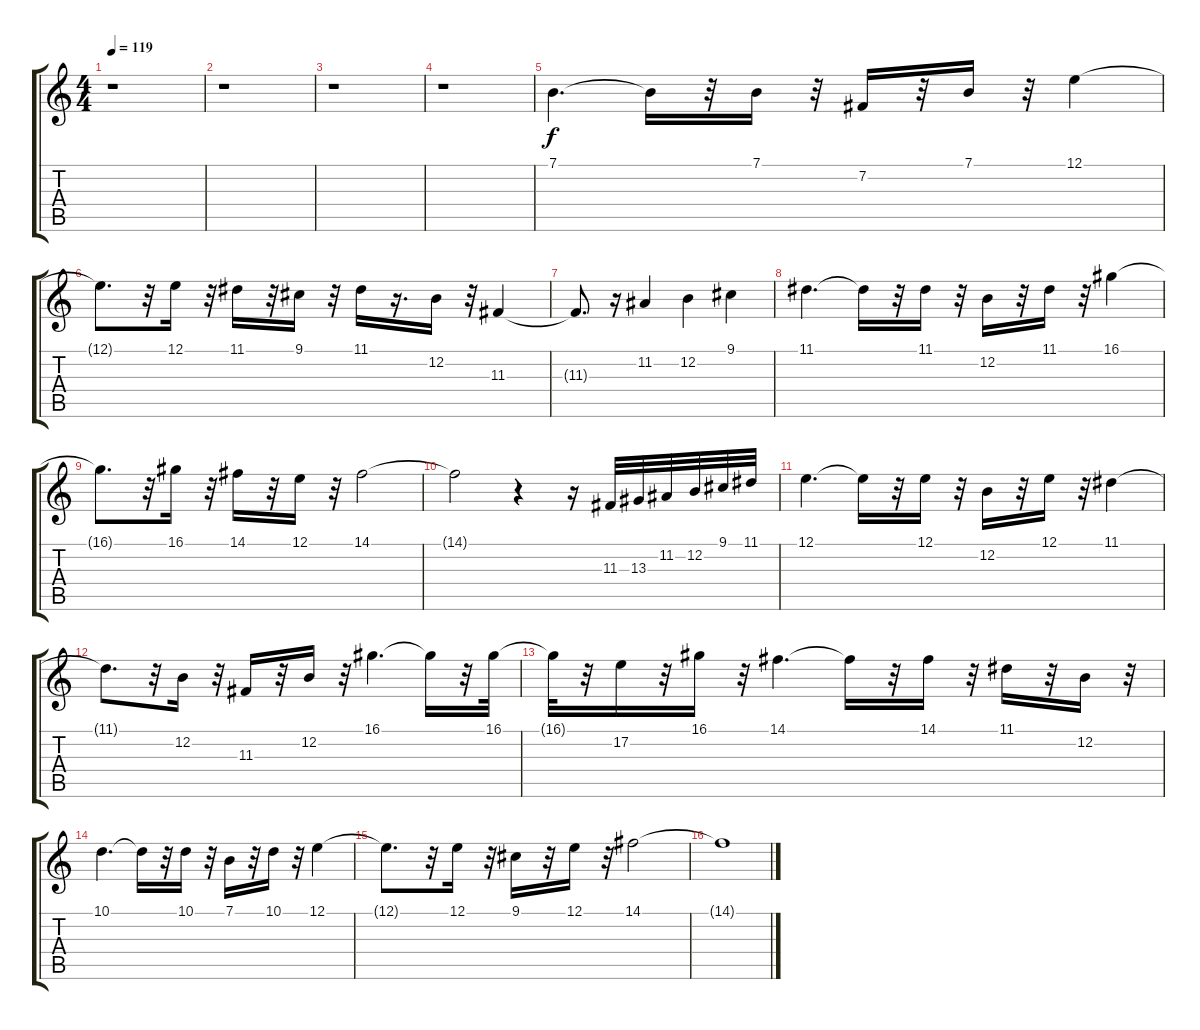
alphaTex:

\track "" {instrument englishhorn}
\staff {score tabs}
\tuning (E4 B3 G3 D3 A2 E2) {hide}
\ts (4 4)
\tempo 119
\clef g2
\ks c
r.1{dy f} |
r.1 |
r.1 |
r.1 |
7.1.4{d} 7.1{t}.16 r.32 7.1.16 r.32 7.2.16 r.32 7.1.16 r.32 12.1.4 |
12.1{t}.8{d} r.32 12.1.16 r.32 11.1.16 r.32 9.1.16 r.32 11.1.16 r.16{d} 12.2.16 r.32 11.3.4 |
11.3{t}.8{d} r.16 11.2.4 12.2.4 9.1.4 |
11.1.4{d} 11.1{t}.16 r.32 11.1.16 r.32 12.2.16 r.32 11.1.16 r.32 16.1.4 |
16.1{t}.8{d} r.32 16.1.16 r.32 14.1.16 r.32 12.1.16 r.32 14.1.2 |
14.1{t}.2 r.4 r.16 11.3.32 13.3.32 11.2.32 12.2.32 9.1.32 11.1.32 |
12.1.4{d} 12.1{t}.16 r.32 12.1.16 r.32 12.2.16 r.32 12.1.16 r.32 11.1.4 |
11.1{t}.8{d} r.32 12.2.16 r.32 11.3.16 r.32 12.2.16 r.32 16.1.4{d} 16.1{t}.16 r.32 16.1.32 |
16.1{t}.32 r.32 17.2.16 r.32 16.1.16 r.32 14.1.4{d} 14.1{t}.16 r.32 14.1.16 r.32 11.1.16 r.32 12.2.16 r.32 |
10.1.4{d} 10.1{t}.16 r.32 10.1.16 r.32 7.1.16 r.32 10.1.16 r.32 12.1.4 |
12.1{t}.8{d} r.32 12.1.16 r.32 9.1.16 r.32 12.1.16 r.32 14.1.2 |
14.1{t}.1
